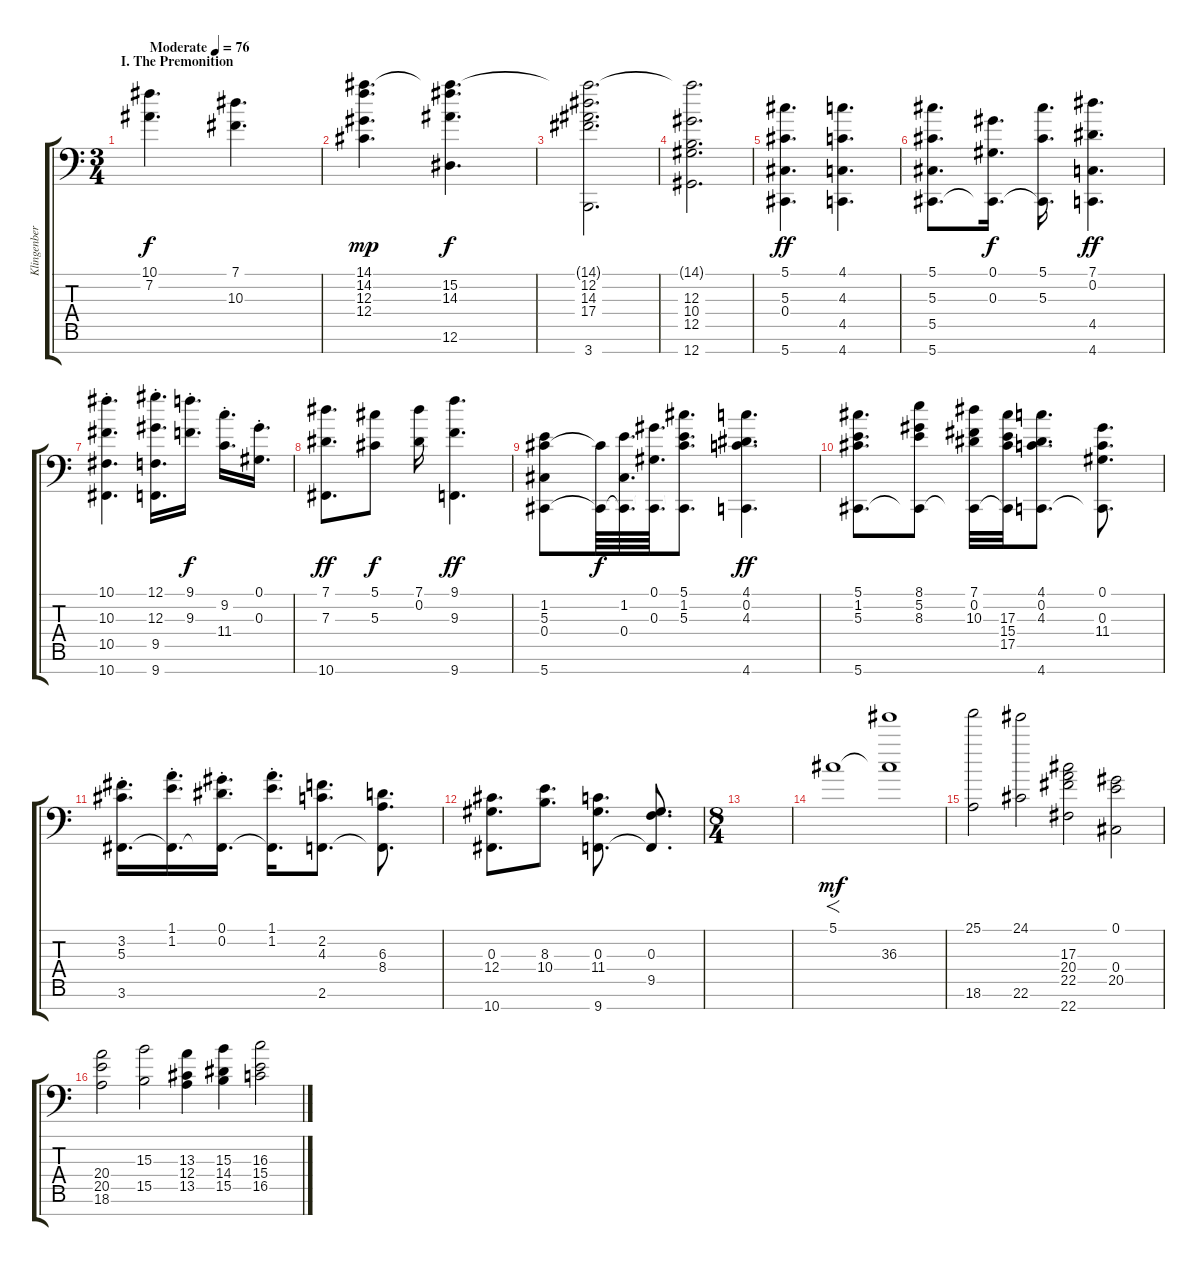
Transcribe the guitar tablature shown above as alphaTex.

\track ("Klingenberg (Strings)" "Klingenber") {instrument stringensemble2}
\staff {score tabs}
\tuning (Ab4 Eb4 Ab3 Db3 Ab2 Eb2 Ab1) {hide}
\ts (3 4)
\section ("" "I. The Premonition")
\tempo (76 "Moderate")
\clef f4
\ks c
(10.1 7.2).4{d dy f instrument stringensemble2} (7.1 10.3).4{d} |
(14.1 14.2 12.3 12.4).4{d dy mp} (14.1{t} 15.2 14.3 12.6).4{d dy f} |
(14.1{t} 12.2 14.3 17.4 3.7).2{d} |
(14.1{t} 12.3 10.4 12.5 12.7).2{d} |
(5.1 5.3 0.4 5.7).4{d dy ff instrument stringensemble1} (4.1 4.3 4.5 4.7).4{d} |
(5.1 5.3 5.5 5.7).8{d} (0.1 0.3 5.7{t}).16{d dy f} (5.1 5.3 5.7{t}).16{d} (7.1 0.2 4.5 4.7).4{d dy ff} |
(10.1 10.3 10.5{st} 10.7).4{d} (12.1{st} 12.3{st} 9.5 9.7).16{d} (9.1{st} 9.3{st}).16{d dy f} (9.2{st} 11.4{st}).16{d} (0.1{st} 0.3{st}).16{d} |
(7.1 7.3 10.7).8{d dy ff} (5.1 5.3).8{dy f} (7.1 0.2).16 (9.1 9.3 9.7).4{d dy ff} |
(1.2 5.3 0.4 5.7).8 (5.3{t} 5.7{t}).64{dy f} (1.2 0.4 5.7{t}).64{d} (0.1 0.3 5.7{t}).64{d} (5.1 1.2 5.3 5.7{t}).8{d} (4.1 0.2 4.3 4.7).4{d dy ff} |
(5.1 1.2 5.3 5.7).8{d} (8.1 5.2 8.3 5.7{t}).8 (7.1 0.2 10.3 5.7{t}).32 (17.3 15.4 17.5 5.7{t}).32 (4.1 0.2 4.3 4.7).8{d} (0.1 0.3 11.4 4.7{t}).8{d} |
(3.2{st} 5.3{st} 3.6).16{d} (1.1{st} 1.2{st} 3.6{t}).16{d} (0.1{st} 0.2{st} 3.6{t}).16{d} (1.1{st} 1.2{st} 3.6{t}).16{d} (2.2 4.3 2.6).8{d} (6.3 8.4 2.6{t}).8{d} |
(0.3 12.4 10.7).8{d} (8.3 10.4).8{d} (0.3 11.4 9.7).8{d} (0.3 9.5 9.7{t}).8{d} |
\ts (8 4)
|
5.1.1{f dy mf} (5.1{t} 36.3).1 |
(25.1 18.6).2 (24.1 22.6).2 (17.3 20.4 22.5 22.7).2 (0.1 0.4 20.5).2 |
(20.4 20.5 18.6).2 (15.3 15.5).2 (13.3 12.4 13.5).4 (15.3 14.4 15.5).4 (16.3 15.4 16.5).2
